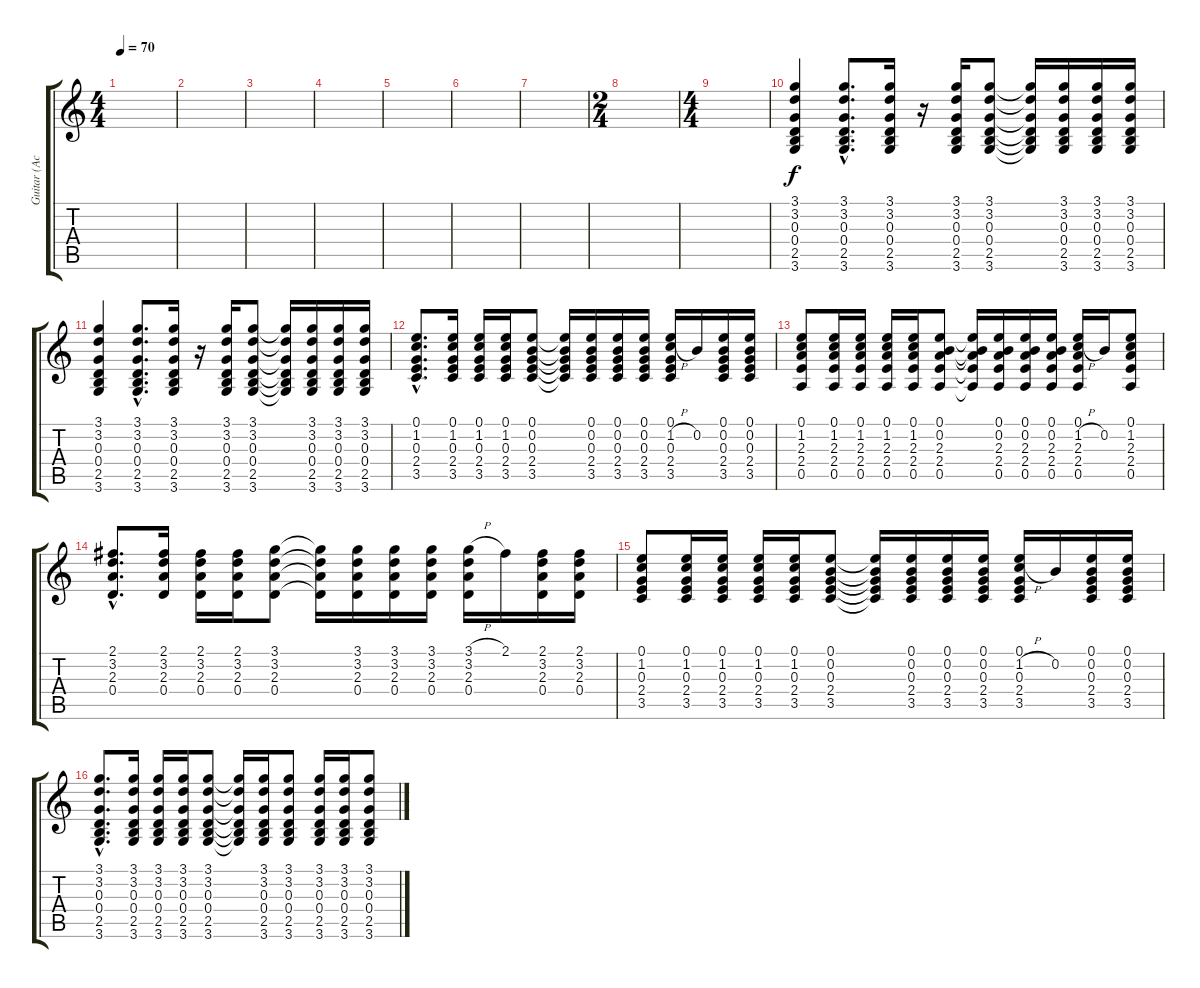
\track ("Guitar (Acou. 2)" "Guitar (Ac") {instrument acousticguitarsteel}
\staff {score tabs}
\tuning (E4 B3 G3 D3 A2 E2) {hide}
\ts (4 4)
\tempo 70
\clef g2
\ks c
|
|
|
|
|
|
|
\ts (2 4)
|
\ts (4 4)
|
(3.1 3.2 0.3 0.4 2.5 3.6).4 (3.1{hac} 3.2{hac} 0.3{hac} 0.4{hac} 2.5{hac} 3.6{hac}).8{d} (3.1 3.2 0.3 0.4 2.5 3.6).16 r.16 (3.1 3.2 0.3 0.4 2.5 3.6).16 (3.1 3.2 0.3 0.4 2.5 3.6).8 (3.1{t} 3.2{t} 0.3{t} 0.4{t} 2.5{t} 3.6{t}).16 (3.1 3.2 0.3 0.4 2.5 3.6).16 (3.1 3.2 0.3 0.4 2.5 3.6).16 (3.1 3.2 0.3 0.4 2.5 3.6).16 |
(3.1 3.2 0.3 0.4 2.5 3.6).4 (3.1{hac} 3.2{hac} 0.3{hac} 0.4{hac} 2.5{hac} 3.6{hac}).8{d} (3.1 3.2 0.3 0.4 2.5 3.6).16 r.16 (3.1 3.2 0.3 0.4 2.5 3.6).16 (3.1 3.2 0.3 0.4 2.5 3.6).8 (3.1{t} 3.2{t} 0.3{t} 0.4{t} 2.5{t} 3.6{t}).16 (3.1 3.2 0.3 0.4 2.5 3.6).16 (3.1 3.2 0.3 0.4 2.5 3.6).16 (3.1 3.2 0.3 0.4 2.5 3.6).16 |
(0.1{hac} 1.2{hac} 0.3{hac} 2.4{hac} 3.5{hac}).8{d} (0.1 1.2 0.3 2.4 3.5).16 (0.1 1.2 0.3 2.4 3.5).16 (0.1 1.2 0.3 2.4 3.5).16 (0.1 0.2 0.3 2.4 3.5).8 (0.1{t} 0.2{t} 0.3{t} 2.4{t} 3.5{t}).16 (0.1 0.2 0.3 2.4 3.5).16 (0.1 0.2 0.3 2.4 3.5).16 (0.1 0.2 0.3 2.4 3.5).16 (0.1 1.2{h} 0.3 2.4 3.5).16 0.2.16 (0.1 0.2 0.3 2.4 3.5).16 (0.1 0.2 0.3 2.4 3.5).16 |
(0.1 1.2 2.3 2.4 0.5).8 (0.1 1.2 2.3 2.4 0.5).16 (0.1 1.2 2.3 2.4 0.5).16 (0.1 1.2 2.3 2.4 0.5).16 (0.1 1.2 2.3 2.4 0.5).16 (0.1 0.2 2.3 2.4 0.5).8 (0.1{t} 0.2{t} 2.3{t} 2.4{t} 0.5{t}).16 (0.1 0.2 2.3 2.4 0.5).16 (0.1 0.2 2.3 2.4 0.5).16 (0.1 0.2 2.3 2.4 0.5).16 (0.1 1.2{h} 2.3 2.4 0.5).16 0.2.16 (0.1 1.2 2.3 2.4 0.5).8 |
(2.1{hac} 3.2{hac} 2.3{hac} 0.4{hac}).8{d} (2.1 3.2 2.3 0.4).16 (2.1 3.2 2.3 0.4).16 (2.1 3.2 2.3 0.4).16 (3.1 3.2 2.3 0.4).8 (3.1{t} 3.2{t} 2.3{t} 0.4{t}).16 (3.1 3.2 2.3 0.4).16 (3.1 3.2 2.3 0.4).16 (3.1 3.2 2.3 0.4).16 (3.1{h} 3.2 2.3 0.4).16 2.1.16 (2.1 3.2 2.3 0.4).16 (2.1 3.2 2.3 0.4).16 |
(0.1 1.2 0.3 2.4 3.5).8 (0.1 1.2 0.3 2.4 3.5).16 (0.1 1.2 0.3 2.4 3.5).16 (0.1 1.2 0.3 2.4 3.5).16 (0.1 1.2 0.3 2.4 3.5).16 (0.1 0.2 0.3 2.4 3.5).8 (0.1{t} 0.2{t} 0.3{t} 2.4{t} 3.5{t}).16 (0.1 0.2 0.3 2.4 3.5).16 (0.1 0.2 0.3 2.4 3.5).16 (0.1 0.2 0.3 2.4 3.5).16 (0.1 1.2{h} 0.3 2.4 3.5).16 0.2.16 (0.1 0.2 0.3 2.4 3.5).16 (0.1 0.2 0.3 2.4 3.5).16 |
(3.1{hac} 3.2{hac} 0.3{hac} 0.4{hac} 2.5{hac} 3.6{hac}).8{d} (3.1 3.2 0.3 0.4 2.5 3.6).16 (3.1 3.2 0.3 0.4 2.5 3.6).16 (3.1 3.2 0.3 0.4 2.5 3.6).16 (3.1 3.2 0.3 0.4 2.5 3.6).8 (3.1{t} 3.2{t} 0.3{t} 0.4{t} 2.5{t} 3.6{t}).16 (3.1 3.2 0.3 0.4 2.5 3.6).16 (3.1 3.2 0.3 0.4 2.5 3.6).8 (3.1 3.2 0.3 0.4 2.5 3.6).16 (3.1 3.2 0.3 0.4 2.5 3.6).16 (3.1 3.2 0.3 0.4 2.5 3.6).8
